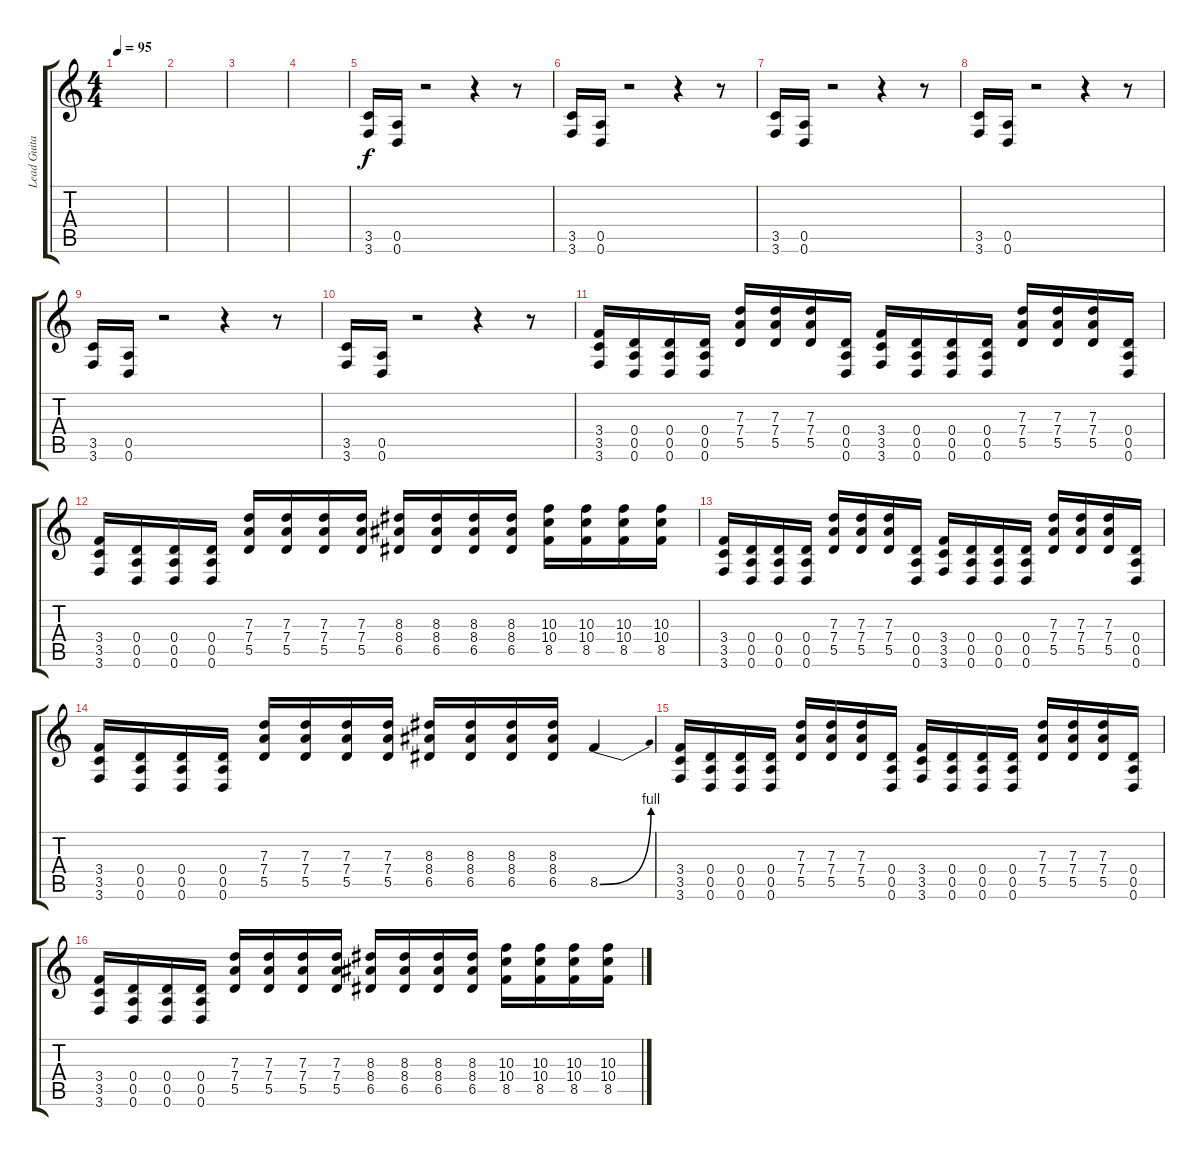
\track ("Lead Guitar" "Lead Guita") {instrument overdrivenguitar}
\staff {score tabs}
\tuning (E4 B3 G3 D3 A2 D2) {hide}
\ts (4 4)
\tempo 95
\clef g2
\ks c
|
|
|
|
(3.5 3.6).16 (0.5 0.6).16 r.2 r.4 r.8 |
(3.5 3.6).16 (0.5 0.6).16 r.2 r.4 r.8 |
(3.5 3.6).16 (0.5 0.6).16 r.2 r.4 r.8 |
(3.5 3.6).16 (0.5 0.6).16 r.2 r.4 r.8 |
(3.5 3.6).16 (0.5 0.6).16 r.2 r.4 r.8 |
(3.5 3.6).16 (0.5 0.6).16 r.2 r.4 r.8 |
(3.4 3.5 3.6).16 (0.4 0.5 0.6).16 (0.4 0.5 0.6).16 (0.4 0.5 0.6).16 (7.3 7.4 5.5).16 (7.3 7.4 5.5).16 (7.3 7.4 5.5).16 (0.4 0.5 0.6).16 (3.4 3.5 3.6).16 (0.4 0.5 0.6).16 (0.4 0.5 0.6).16 (0.4 0.5 0.6).16 (7.3 7.4 5.5).16 (7.3 7.4 5.5).16 (7.3 7.4 5.5).16 (0.4 0.5 0.6).16 |
(3.4 3.5 3.6).16 (0.4 0.5 0.6).16 (0.4 0.5 0.6).16 (0.4 0.5 0.6).16 (7.3 7.4 5.5).16 (7.3 7.4 5.5).16 (7.3 7.4 5.5).16 (7.3 7.4 5.5).16 (8.3 8.4 6.5).16 (8.3 8.4 6.5).16 (8.3 8.4 6.5).16 (8.3 8.4 6.5).16 (10.3 10.4 8.5).16 (10.3 10.4 8.5).16 (10.3 10.4 8.5).16 (10.3 10.4 8.5).16 |
(3.4 3.5 3.6).16 (0.4 0.5 0.6).16 (0.4 0.5 0.6).16 (0.4 0.5 0.6).16 (7.3 7.4 5.5).16 (7.3 7.4 5.5).16 (7.3 7.4 5.5).16 (0.4 0.5 0.6).16 (3.4 3.5 3.6).16 (0.4 0.5 0.6).16 (0.4 0.5 0.6).16 (0.4 0.5 0.6).16 (7.3 7.4 5.5).16 (7.3 7.4 5.5).16 (7.3 7.4 5.5).16 (0.4 0.5 0.6).16 |
(3.4 3.5 3.6).16 (0.4 0.5 0.6).16 (0.4 0.5 0.6).16 (0.4 0.5 0.6).16 (7.3 7.4 5.5).16 (7.3 7.4 5.5).16 (7.3 7.4 5.5).16 (7.3 7.4 5.5).16 (8.3 8.4 6.5).16 (8.3 8.4 6.5).16 (8.3 8.4 6.5).16 (8.3 8.4 6.5).16 8.5{be (bend 0 0 60 4)}.4 |
(3.4 3.5 3.6).16 (0.4 0.5 0.6).16 (0.4 0.5 0.6).16 (0.4 0.5 0.6).16 (7.3 7.4 5.5).16 (7.3 7.4 5.5).16 (7.3 7.4 5.5).16 (0.4 0.5 0.6).16 (3.4 3.5 3.6).16 (0.4 0.5 0.6).16 (0.4 0.5 0.6).16 (0.4 0.5 0.6).16 (7.3 7.4 5.5).16 (7.3 7.4 5.5).16 (7.3 7.4 5.5).16 (0.4 0.5 0.6).16 |
(3.4 3.5 3.6).16 (0.4 0.5 0.6).16 (0.4 0.5 0.6).16 (0.4 0.5 0.6).16 (7.3 7.4 5.5).16 (7.3 7.4 5.5).16 (7.3 7.4 5.5).16 (7.3 7.4 5.5).16 (8.3 8.4 6.5).16 (8.3 8.4 6.5).16 (8.3 8.4 6.5).16 (8.3 8.4 6.5).16 (10.3 10.4 8.5).16 (10.3 10.4 8.5).16 (10.3 10.4 8.5).16 (10.3 10.4 8.5).16
